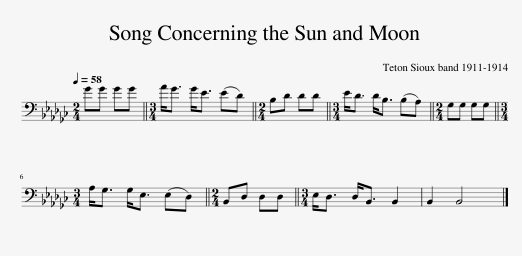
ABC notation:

X:1
L:1/8
Q:1/4=58
M:2/4
I:linebreak $
K:Gb
V:1 bass
V:1
 GG GG ||[M:3/4] A<G G<E (ED) ||[M:2/4] B,D DD ||[M:3/4] E<D D<B, (B,A,) ||[M:2/4] G,G, G,G, ||$ %5
[M:3/4] A,<G, G,<E, (E,D,) ||[M:2/4] B,,D, D,D, ||[M:3/4] E,<D, D,<B,, B,,2 | B,,2 B,,4 |] %9
